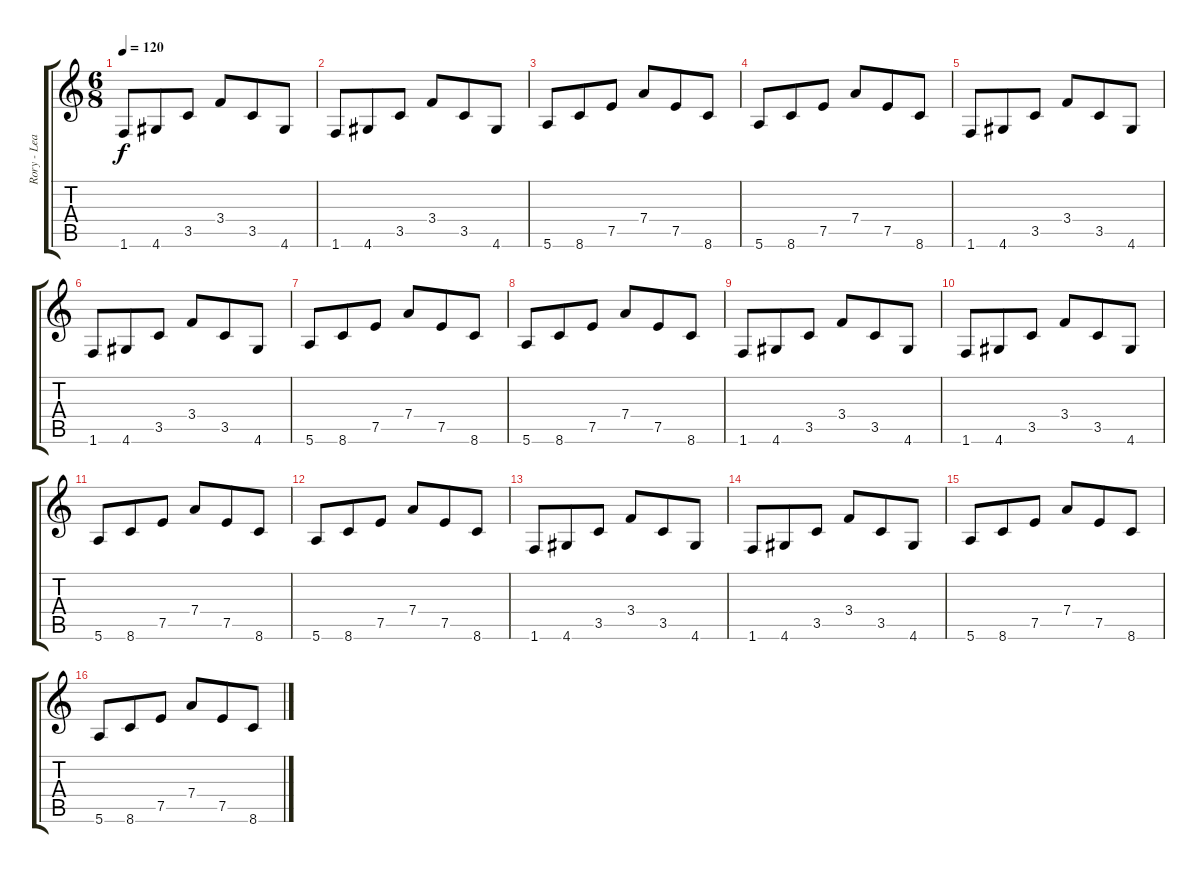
\track ("Rory - Lead Guitar" "Rory - Lea") {instrument distortionguitar}
\staff {score tabs}
\tuning (E4 B3 G3 D3 A2 E2) {hide}
\ts (6 8)
\tempo 120
\clef g2
\ks c
1.6.8{dy f} 4.6.8 3.5.8 3.4.8 3.5.8 4.6.8 |
1.6.8 4.6.8 3.5.8 3.4.8 3.5.8 4.6.8 |
5.6.8 8.6.8 7.5.8 7.4.8 7.5.8 8.6.8 |
5.6.8 8.6.8 7.5.8 7.4.8 7.5.8 8.6.8 |
1.6.8 4.6.8 3.5.8 3.4.8 3.5.8 4.6.8 |
1.6.8 4.6.8 3.5.8 3.4.8 3.5.8 4.6.8 |
5.6.8 8.6.8 7.5.8 7.4.8 7.5.8 8.6.8 |
5.6.8 8.6.8 7.5.8 7.4.8 7.5.8 8.6.8 |
1.6.8 4.6.8 3.5.8 3.4.8 3.5.8 4.6.8 |
1.6.8 4.6.8 3.5.8 3.4.8 3.5.8 4.6.8 |
5.6.8 8.6.8 7.5.8 7.4.8 7.5.8 8.6.8 |
5.6.8 8.6.8 7.5.8 7.4.8 7.5.8 8.6.8 |
1.6.8 4.6.8 3.5.8 3.4.8 3.5.8 4.6.8 |
1.6.8 4.6.8 3.5.8 3.4.8 3.5.8 4.6.8 |
5.6.8 8.6.8 7.5.8 7.4.8 7.5.8 8.6.8 |
5.6.8 8.6.8 7.5.8 7.4.8 7.5.8 8.6.8
